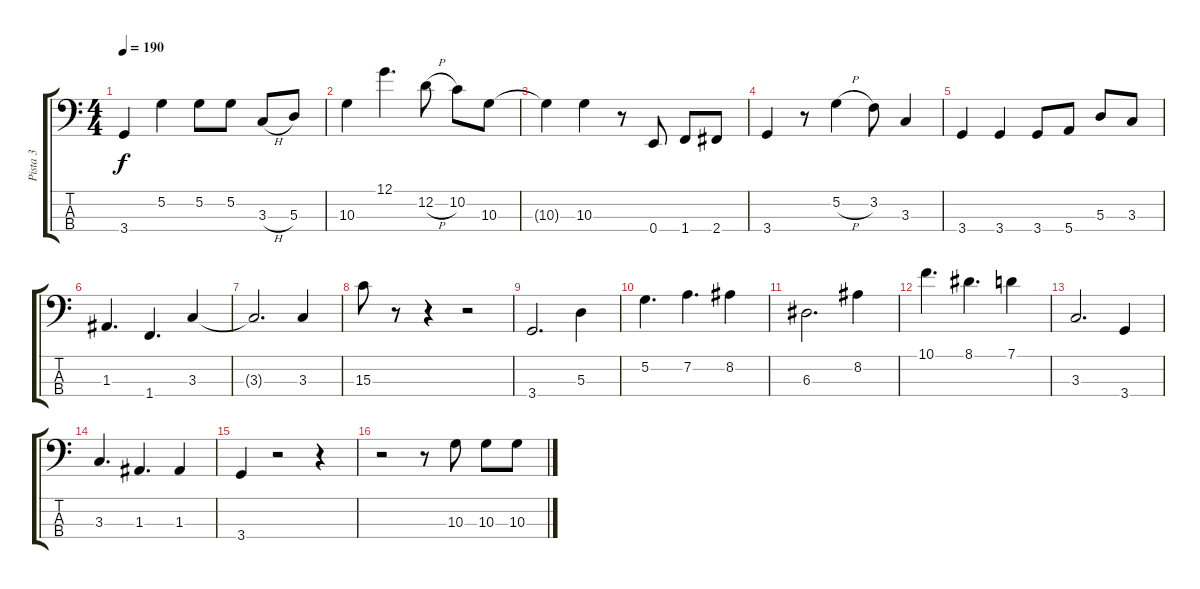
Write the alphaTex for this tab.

\track ("Pista 3" "Pista 3") {instrument electricbasspick}
\staff {score tabs}
\tuning (G2 D2 A1 E1) {hide}
\ts (4 4)
\tempo 190
\clef f4
\ks c
3.4{t}.4{dy f} 5.2.4 5.2.8 5.2.8 3.3{h}.8 5.3.8 |
10.3.4 12.1.4{d} 12.2{h}.8 10.2.8 10.3.8 |
10.3{t}.4 10.3.4 r.8 0.4.8 1.4.8 2.4.8 |
3.4.4 r.8 5.2{h}.4 3.2.8 3.3.4 |
3.4.4 3.4.4 3.4.8 5.4.8 5.3.8 3.3.8 |
1.3.4{d} 1.4.4{d} 3.3.4 |
3.3{t}.2{d} 3.3.4 |
15.3.8 r.8 r.4 r.2 |
3.4.2{d} 5.3.4 |
5.2.4{d} 7.2.4{d} 8.2.4 |
6.3.2{d} 8.2.4 |
10.1.4{d} 8.1.4{d} 7.1.4 |
3.3.2{d} 3.4.4 |
3.3.4{d} 1.3.4{d} 1.3.4 |
3.4.4 r.2 r.4 |
r.2 r.8 10.3.8 10.3.8 10.3.8
